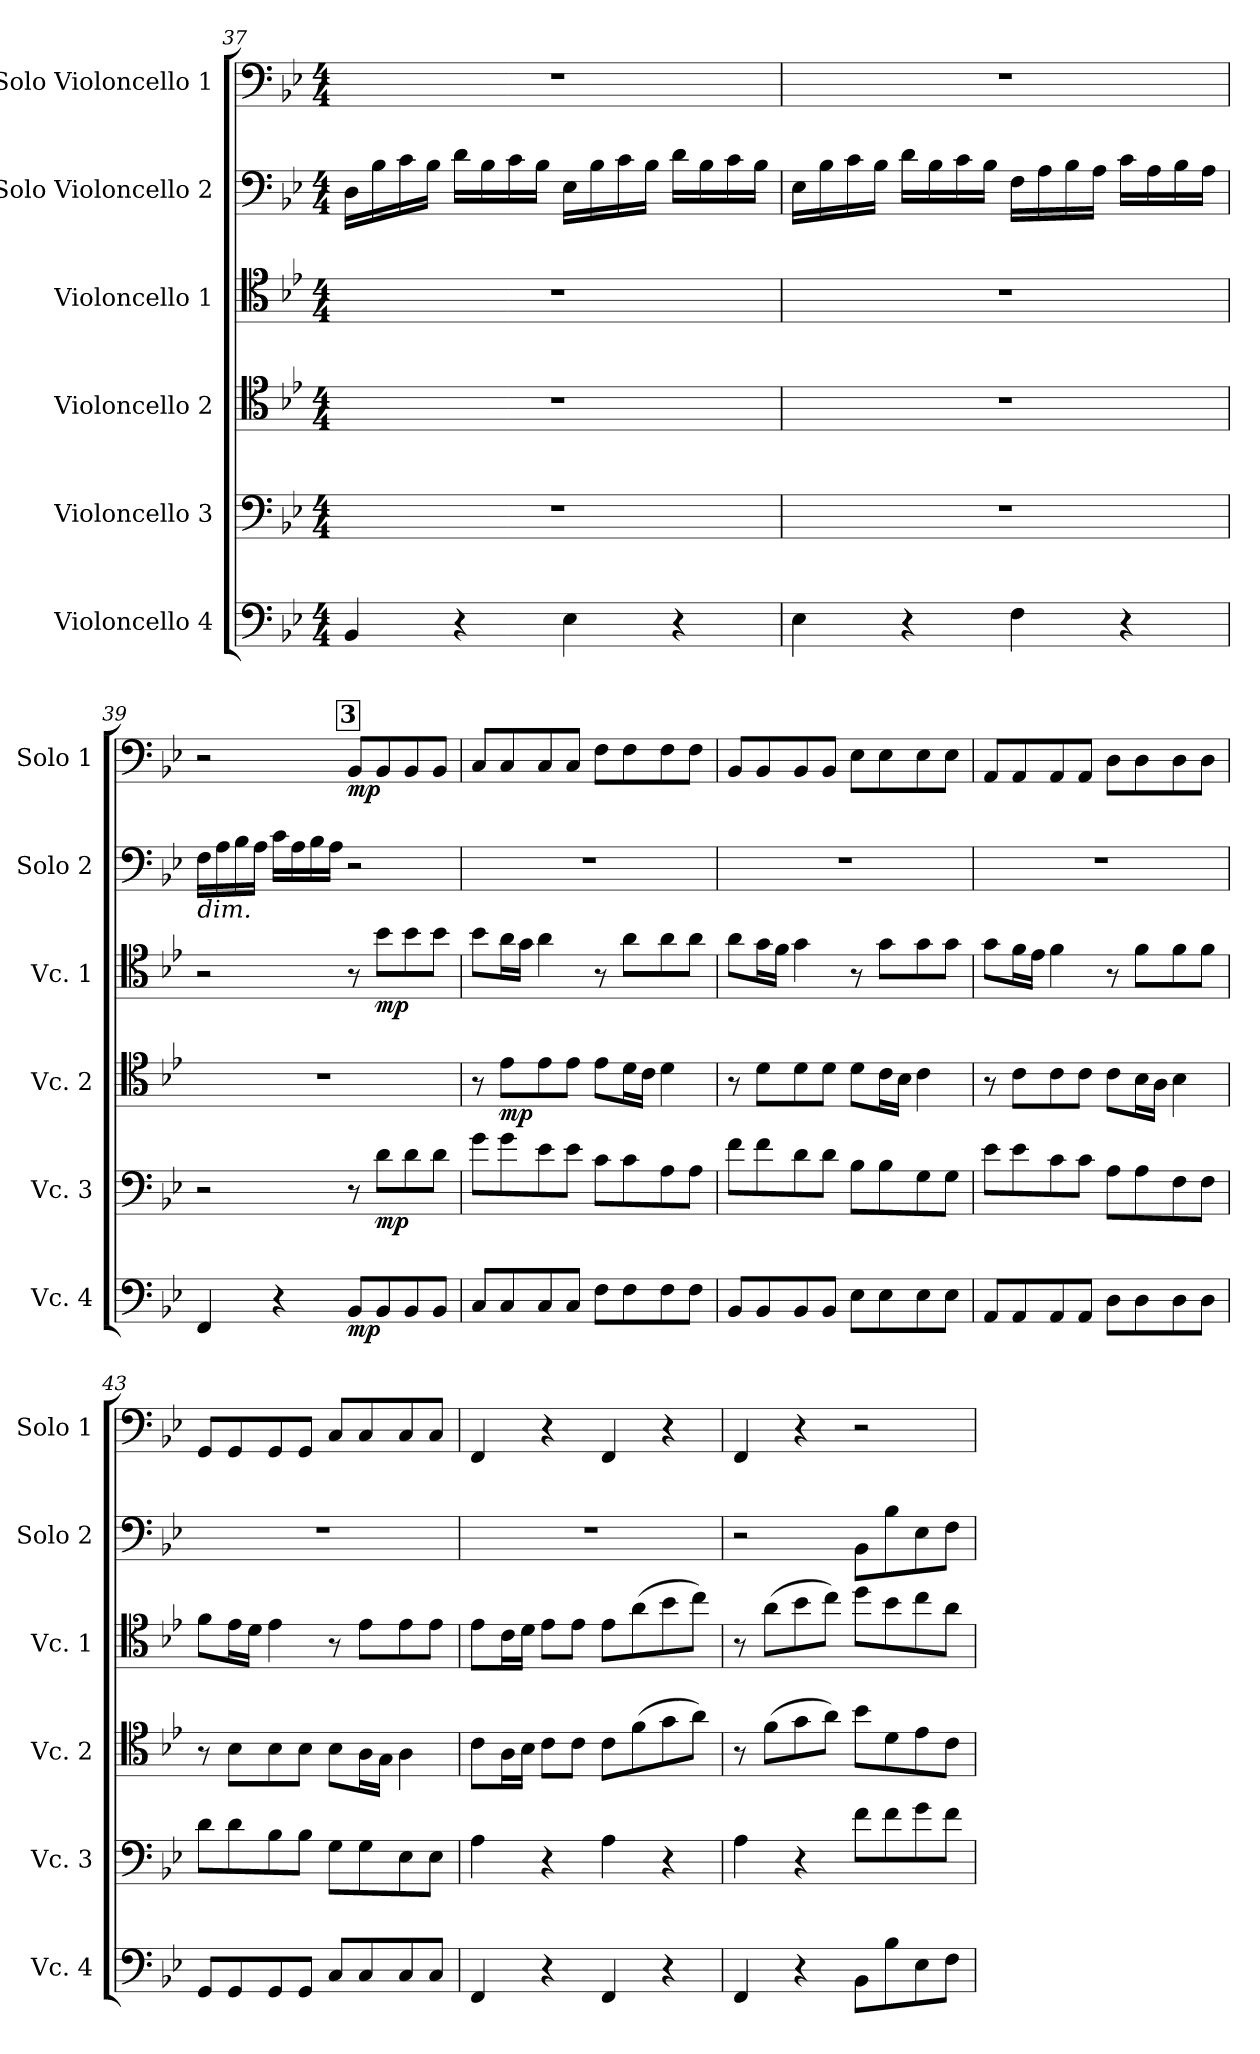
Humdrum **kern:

**kern	**dynam	**kern	**dynam	**kern	**dynam	**kern	**dynam	**kern	**kern	**dynam
*part6	*part6	*part5	*part5	*part4	*part4	*part3	*part3	*part2	*part1	*part1
*staff6	*staff6	*staff5	*staff5	*staff4	*staff4	*staff3	*staff3	*staff2	*staff1	*staff1
*I"Violoncello 4	*	*I"Violoncello 3	*	*I"Violoncello 2	*	*I"Violoncello 1	*	*I"Solo Violoncello 2	*I"Solo Violoncello 1	*
*I'Vc. 4	*	*I'Vc. 3	*	*I'Vc. 2	*	*I'Vc. 1	*	*I'Solo 2	*I'Solo 1	*
!!LO:LB:g=z
*clefF4	*	*clefF4	*	*clefC4	*	*clefC4	*	*clefF4	*clefF4	*
*k[b-e-]	*	*k[b-e-]	*	*k[b-e-]	*	*k[b-e-]	*	*k[b-e-]	*k[b-e-]	*
*M4/4	*	*M4/4	*	*M4/4	*	*M4/4	*	*M4/4	*M4/4	*
=37	=37	=37	=37	=37	=37	=37	=37	=37	=37	=37
4BB-/	.	1r	.	1r	.	1r	.	16D\LL	1r	.
.	.	.	.	.	.	.	.	16B-\	.	.
.	.	.	.	.	.	.	.	16c\	.	.
.	.	.	.	.	.	.	.	16B-\JJ	.	.
4r	.	.	.	.	.	.	.	16d\LL	.	.
.	.	.	.	.	.	.	.	16B-\	.	.
.	.	.	.	.	.	.	.	16c\	.	.
.	.	.	.	.	.	.	.	16B-\JJ	.	.
4E-\	.	.	.	.	.	.	.	16E-\LL	.	.
.	.	.	.	.	.	.	.	16B-\	.	.
.	.	.	.	.	.	.	.	16c\	.	.
.	.	.	.	.	.	.	.	16B-\JJ	.	.
4r	.	.	.	.	.	.	.	16d\LL	.	.
.	.	.	.	.	.	.	.	16B-\	.	.
.	.	.	.	.	.	.	.	16c\	.	.
.	.	.	.	.	.	.	.	16B-\JJ	.	.
=38	=38	=38	=38	=38	=38	=38	=38	=38	=38	=38
4E-\	.	1r	.	1r	.	1r	.	16E-\LL	1r	.
.	.	.	.	.	.	.	.	16B-\	.	.
.	.	.	.	.	.	.	.	16c\	.	.
.	.	.	.	.	.	.	.	16B-\JJ	.	.
4r	.	.	.	.	.	.	.	16d\LL	.	.
.	.	.	.	.	.	.	.	16B-\	.	.
.	.	.	.	.	.	.	.	16c\	.	.
.	.	.	.	.	.	.	.	16B-\JJ	.	.
4F\	.	.	.	.	.	.	.	16F\LL	.	.
.	.	.	.	.	.	.	.	16A\	.	.
.	.	.	.	.	.	.	.	16B-\	.	.
.	.	.	.	.	.	.	.	16A\JJ	.	.
4r	.	.	.	.	.	.	.	16c\LL	.	.
.	.	.	.	.	.	.	.	16A\	.	.
.	.	.	.	.	.	.	.	16B-\	.	.
.	.	.	.	.	.	.	.	16A\JJ	.	.
!!LO:REH:place=s1:a:B:fs=14:t=3:qo=2
=39	=39	=39	=39	=39	=39	=39	=39	=39	=39	=39
!	!	!	!	!	!	!	!	!LO:TX:b:i:t=dim.	!	!
4FF/	.	2r	.	1r	.	2r	.	16F\LL	2r	.
.	.	.	.	.	.	.	.	16A\	.	.
.	.	.	.	.	.	.	.	16B-\	.	.
.	.	.	.	.	.	.	.	16A\JJ	.	.
4r	.	.	.	.	.	.	.	16c\LL	.	.
.	.	.	.	.	.	.	.	16A\	.	.
.	.	.	.	.	.	.	.	16B-\	.	.
.	.	.	.	.	.	.	.	16A\JJ	.	.
!	!LO:DY:b	!	!	!	!	!	!	!	!	!LO:DY:b
8BB-/L	mp	8r	.	.	.	8r	.	2r	8BB-/L	mp
!	!	!	!LO:DY:b	!	!	!	!LO:DY:b	!	!	!
8BB-/	.	8d\L	mp	.	.	8b-\L	mp	.	8BB-/	.
8BB-/	.	8d\	.	.	.	8b-\	.	.	8BB-/	.
8BB-/J	.	8d\J	.	.	.	8b-\J	.	.	8BB-/J	.
!!LO:PB:g=z
=40	=40	=40	=40	=40	=40	=40	=40	=40	=40	=40
8C/L	.	8g\L	.	8r	.	8b-\L	.	1r	8C/L	.
!	!	!	!	!	!LO:DY:b	!	!	!	!	!
8C/	.	8g\	.	8e-\L	mp	16a\L	.	.	8C/	.
.	.	.	.	.	.	16g\JJ	.	.	.	.
8C/	.	8e-\	.	8e-\	.	4a\	.	.	8C/	.
8C/J	.	8e-\J	.	8e-\J	.	.	.	.	8C/J	.
8F\L	.	8c\L	.	8e-\L	.	8r	.	.	8F\L	.
8F\	.	8c\	.	16d\L	.	8a\L	.	.	8F\	.
.	.	.	.	16c\JJ	.	.	.	.	.	.
8F\	.	8A\	.	4d\	.	8a\	.	.	8F\	.
8F\J	.	8A\J	.	.	.	8a\J	.	.	8F\J	.
=41	=41	=41	=41	=41	=41	=41	=41	=41	=41	=41
8BB-/L	.	8f\L	.	8r	.	8a\L	.	1r	8BB-/L	.
8BB-/	.	8f\	.	8d\L	.	16g\L	.	.	8BB-/	.
.	.	.	.	.	.	16f\JJ	.	.	.	.
8BB-/	.	8d\	.	8d\	.	4g\	.	.	8BB-/	.
8BB-/J	.	8d\J	.	8d\J	.	.	.	.	8BB-/J	.
8E-\L	.	8B-\L	.	8d\L	.	8r	.	.	8E-\L	.
8E-\	.	8B-\	.	16c\L	.	8g\L	.	.	8E-\	.
.	.	.	.	16B-\JJ	.	.	.	.	.	.
8E-\	.	8G\	.	4c\	.	8g\	.	.	8E-\	.
8E-\J	.	8G\J	.	.	.	8g\J	.	.	8E-\J	.
=42	=42	=42	=42	=42	=42	=42	=42	=42	=42	=42
8AA/L	.	8e-\L	.	8r	.	8g\L	.	1r	8AA/L	.
8AA/	.	8e-\	.	8c\L	.	16f\L	.	.	8AA/	.
.	.	.	.	.	.	16e-\JJ	.	.	.	.
8AA/	.	8c\	.	8c\	.	4f\	.	.	8AA/	.
8AA/J	.	8c\J	.	8c\J	.	.	.	.	8AA/J	.
8D\L	.	8A\L	.	8c\L	.	8r	.	.	8D\L	.
8D\	.	8A\	.	16B-\L	.	8f\L	.	.	8D\	.
.	.	.	.	16A\JJ	.	.	.	.	.	.
8D\	.	8F\	.	4B-\	.	8f\	.	.	8D\	.
8D\J	.	8F\J	.	.	.	8f\J	.	.	8D\J	.
=43	=43	=43	=43	=43	=43	=43	=43	=43	=43	=43
8GG/L	.	8d\L	.	8r	.	8f\L	.	1r	8GG/L	.
8GG/	.	8d\	.	8B-\L	.	16e-\L	.	.	8GG/	.
.	.	.	.	.	.	16d\JJ	.	.	.	.
8GG/	.	8B-\	.	8B-\	.	4e-\	.	.	8GG/	.
8GG/J	.	8B-\J	.	8B-\J	.	.	.	.	8GG/J	.
8C/L	.	8G\L	.	8B-\L	.	8r	.	.	8C/L	.
8C/	.	8G\	.	16A\L	.	8e-\L	.	.	8C/	.
.	.	.	.	16G\JJ	.	.	.	.	.	.
8C/	.	8E-\	.	4A\	.	8e-\	.	.	8C/	.
8C/J	.	8E-\J	.	.	.	8e-\J	.	.	8C/J	.
!!LO:LB:g=z
=44	=44	=44	=44	=44	=44	=44	=44	=44	=44	=44
4FF/	.	4A\	.	8c\L	.	8e-\L	.	1r	4FF/	.
.	.	.	.	16A\L	.	16c\L	.	.	.	.
.	.	.	.	16B-\JJ	.	16d\JJ	.	.	.	.
4r	.	4r	.	8c\L	.	8e-\L	.	.	4r	.
.	.	.	.	8c\J	.	8e-\J	.	.	.	.
4FF/	.	4A\	.	8c\L	.	8e-\L	.	.	4FF/	.
.	.	.	.	(>8f\	.	(>8a\	.	.	.	.
4r	.	4r	.	8g\	.	8b-\	.	.	4r	.
.	.	.	.	8a\J)	.	8cc\J)	.	.	.	.
=45	=45	=45	=45	=45	=45	=45	=45	=45	=45	=45
4FF/	.	4A\	.	8r	.	8r	.	2r	4FF/	.
.	.	.	.	(>8f\L	.	(>8a\L	.	.	.	.
4r	.	4r	.	8g\	.	8b-\	.	.	4r	.
.	.	.	.	8a\J)	.	8cc\J)	.	.	.	.
8BB-\L	.	8f\L	.	8b-\L	.	8dd\L	.	8BB-\L	2r	.
8B-\	.	8f\	.	8d\	.	8b-\	.	8B-\	.	.
8E-\	.	8g\	.	8e-\	.	8cc\	.	8E-\	.	.
8F\J	.	8f\J	.	8c\J	.	8a\J	.	8F\J	.	.
=	=	=	=	=	=	=	=	=	=	=
*-	*-	*-	*-	*-	*-	*-	*-	*-	*-	*-
